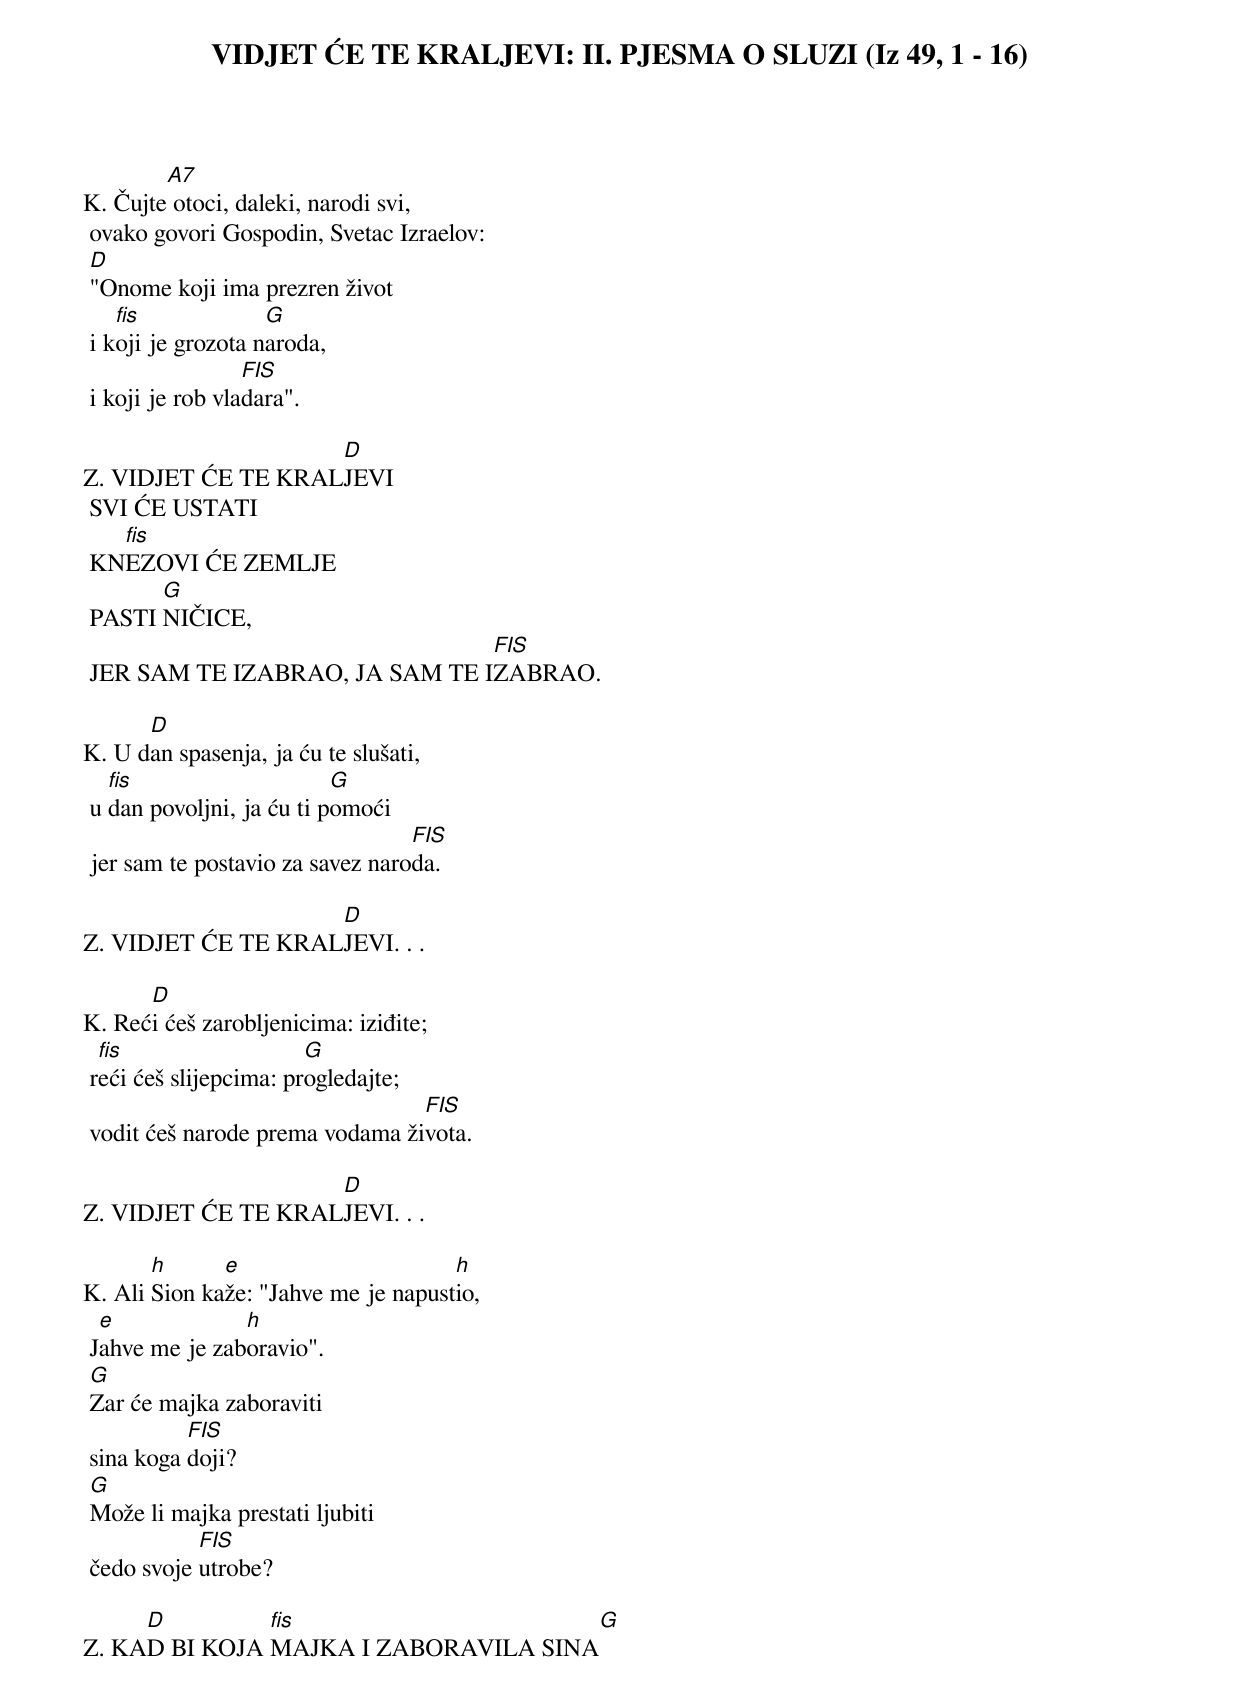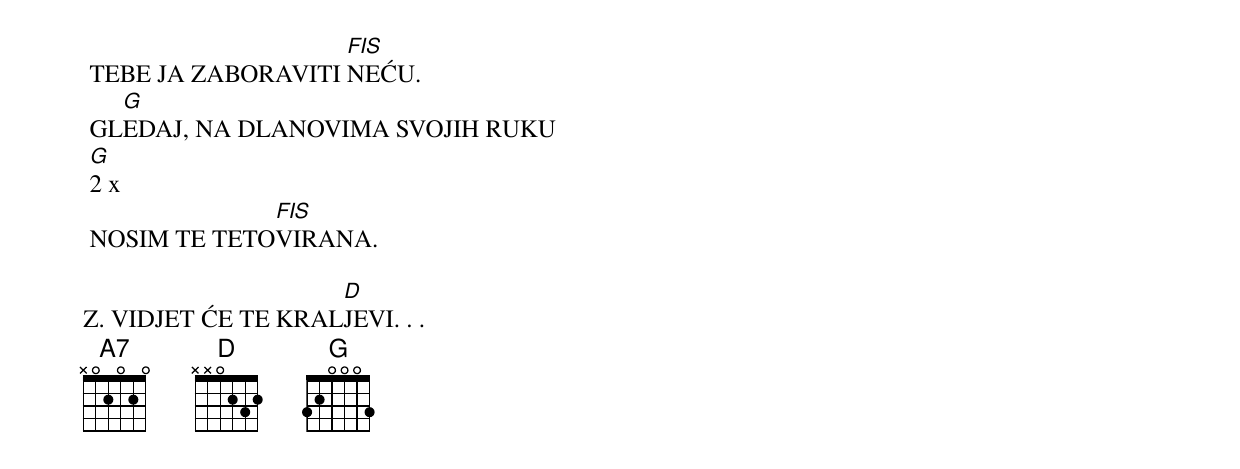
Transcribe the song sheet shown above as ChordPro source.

{title: VIDJET ĆE TE KRALJEVI: II. PJESMA O SLUZI (Iz 49, 1 - 16)}

K.	Čujte[A7] otoci, daleki, narodi svi,
	ovako govori Gospodin, Svetac Izraelov:
	[D]"Onome koji ima prezren život
	i k[fis]oji je grozota n[G]aroda,
	i koji je rob vla[FIS]dara".

Z.	VIDJET ĆE TE KRAL[D]JEVI
	SVI ĆE USTATI
	KN[fis]EZOVI ĆE ZEMLJE
	PASTI [G]NIČICE,
	JER SAM TE IZABRAO, JA SAM TE I[FIS]ZABRAO.

K.	U d[D]an spasenja, ja ću te slušati,
	u [fis]dan povoljni, ja ću ti p[G]omoći
	jer sam te postavio za savez naro[FIS]da.

Z.	VIDJET ĆE TE KRAL[D]JEVI. . .

K.	Reć[D]i ćeš zarobljenicima: iziđite;
	r[fis]eći ćeš slijepcima: pr[G]ogledajte;
	vodit ćeš narode prema vodama ži[FIS]vota.

Z.	VIDJET ĆE TE KRAL[D]JEVI. . .

K.	Ali [h]Sion ka[e]že: "Jahve me je napust[h]io,
	J[e]ahve me je zab[h]oravio".
	[G]Zar će majka zaboraviti
	sina koga [FIS]doji?
	[G]Može li majka prestati ljubiti
	čedo svoje [FIS]utrobe?

Z.	KA[D]D BI KOJA [fis]MAJKA I ZABORAVILA SINA[G]
	TEBE JA ZABORAVITI [FIS]NEĆU.
	GL[G]EDAJ, NA DLANOVIMA SVOJIH RUKU
	[G]2 x
	NOSIM TE TETO[FIS]VIRANA.

Z.	VIDJET ĆE TE KRAL[D]JEVI. . .
